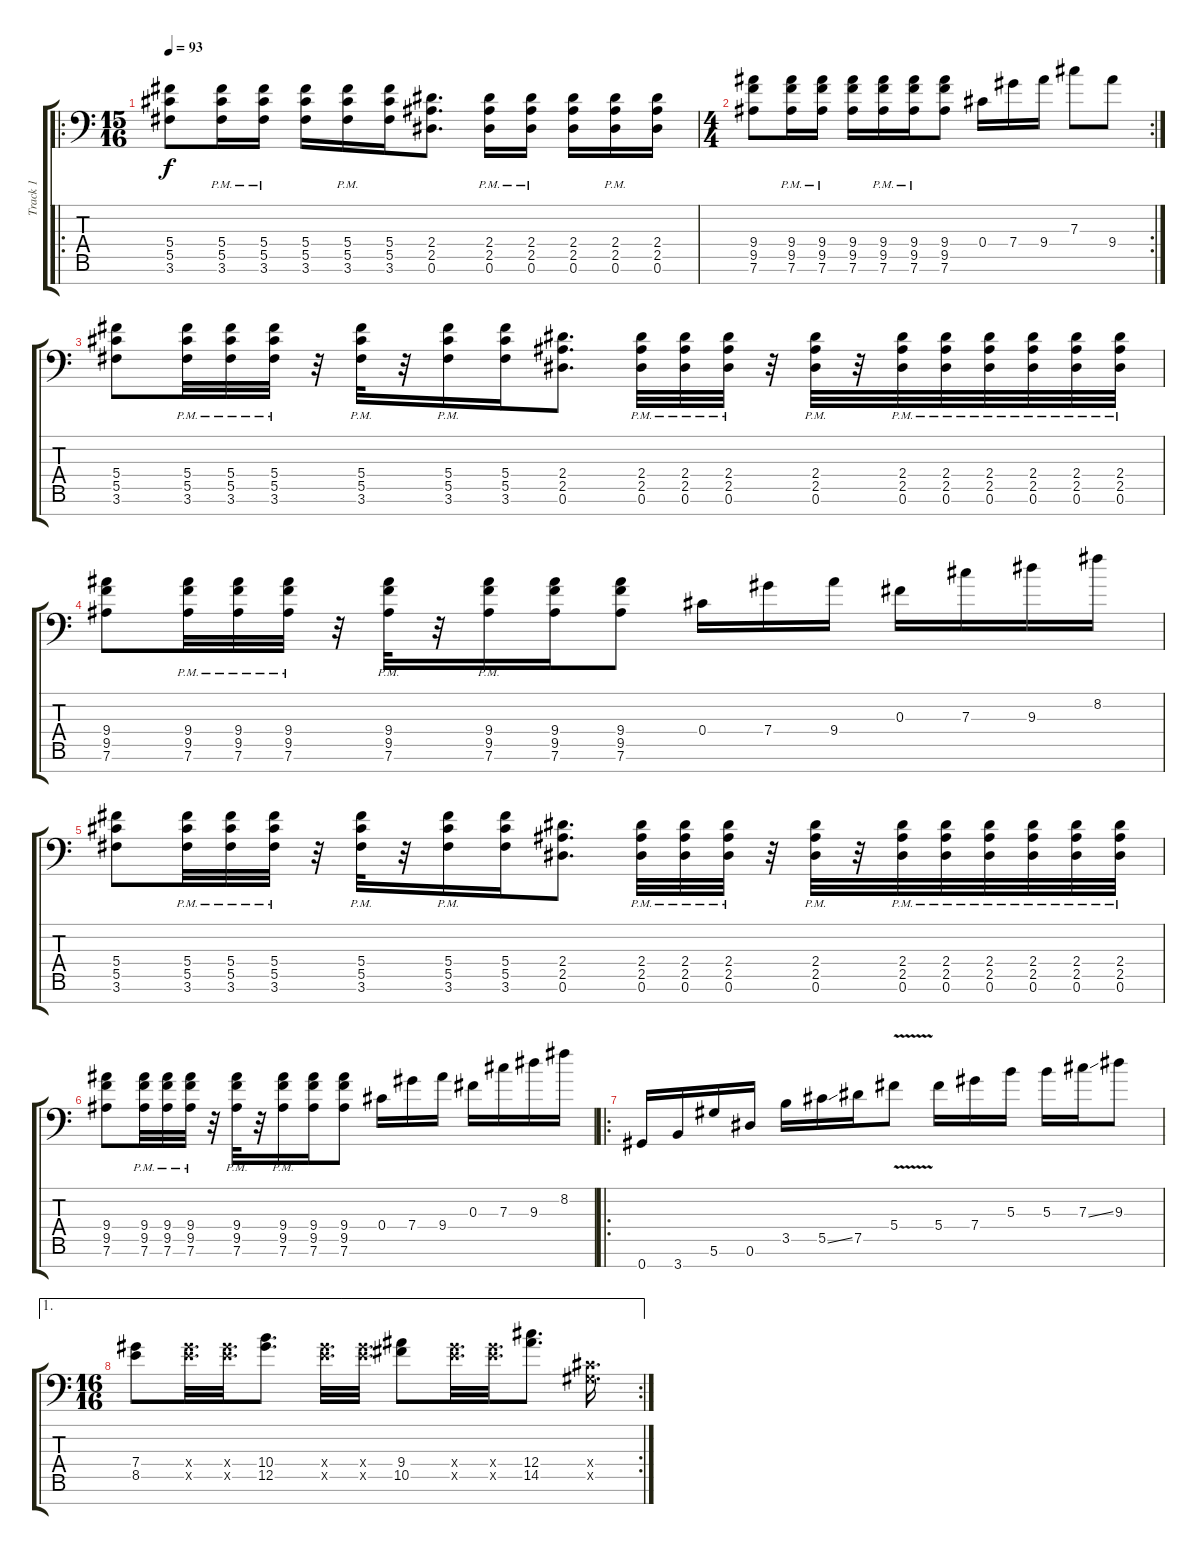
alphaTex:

\track ("Track 1" "Track 1") {instrument distortionguitar}
\staff {score tabs}
\tuning (Eb4 Bb3 Gb3 Db3 Ab2 Eb2 Ab1) {hide}
\ro
\ts (15 16)
\tempo 93
\clef f4
\ks c
(5.4 5.5 3.6).8{dy f} (5.4{pm} 5.5{pm} 3.6{pm}).16 (5.4{pm} 5.5{pm} 3.6{pm}).16 (5.4 5.5 3.6).16 (5.4{pm} 5.5{pm} 3.6{pm}).16 (5.4 5.5 3.6).16 (2.4 2.5 0.6).8{d} (2.4{pm} 2.5{pm} 0.6{pm}).16 (2.4{pm} 2.5{pm} 0.6{pm}).16 (2.4 2.5 0.6).16 (2.4{pm} 2.5{pm} 0.6{pm}).16 (2.4 2.5 0.6).16 |
\rc 2
\ts (4 4)
(9.4 9.5 7.6).8 (9.4{pm} 9.5{pm} 7.6{pm}).16 (9.4{pm} 9.5{pm} 7.6{pm}).16 (9.4 9.5 7.6).16 (9.4{pm} 9.5{pm} 7.6{pm}).16 (9.4{pm} 9.5{pm} 7.6{pm}).16 (9.4 9.5 7.6).8 0.4.16 7.4.16 9.4.16 7.3.8 9.4.8 |
(5.4 5.5 3.6).8 (5.4{pm} 5.5{pm} 3.6{pm}).32 (5.4{pm} 5.5{pm} 3.6{pm}).32 (5.4{pm} 5.5{pm} 3.6{pm}).32 r.32 (5.4{pm} 5.5{pm} 3.6{pm}).32 r.32 (5.4{pm} 5.5{pm} 3.6{pm}).16 (5.4 5.5 3.6).16 (2.4 2.5 0.6).8{d} (2.4{pm} 2.5{pm} 0.6{pm}).32 (2.4{pm} 2.5{pm} 0.6{pm}).32 (2.4{pm} 2.5{pm} 0.6{pm}).32 r.32 (2.4{pm} 2.5{pm} 0.6{pm}).32 r.32 (2.4{pm} 2.5{pm} 0.6{pm}).32 (2.4{pm} 2.5{pm} 0.6{pm}).32 (2.4{pm} 2.5{pm} 0.6{pm}).32 (2.4{pm} 2.5{pm} 0.6{pm}).32 (2.4{pm} 2.5{pm} 0.6{pm}).32 (2.4{pm} 2.5{pm} 0.6{pm}).32 |
(9.4 9.5 7.6).8 (9.4{pm} 9.5{pm} 7.6{pm}).32 (9.4{pm} 9.5{pm} 7.6{pm}).32 (9.4{pm} 9.5{pm} 7.6{pm}).32 r.32 (9.4{pm} 9.5{pm} 7.6{pm}).32 r.32 (9.4{pm} 9.5{pm} 7.6{pm}).16 (9.4 9.5 7.6).16 (9.4 9.5 7.6).8 0.4.16 7.4.16 9.4.16 0.3.16 7.3.16 9.3.16 8.2.16 |
(5.4 5.5 3.6).8 (5.4{pm} 5.5{pm} 3.6{pm}).32 (5.4{pm} 5.5{pm} 3.6{pm}).32 (5.4{pm} 5.5{pm} 3.6{pm}).32 r.32 (5.4{pm} 5.5{pm} 3.6{pm}).32 r.32 (5.4{pm} 5.5{pm} 3.6{pm}).16 (5.4 5.5 3.6).16 (2.4 2.5 0.6).8{d} (2.4{pm} 2.5{pm} 0.6{pm}).32 (2.4{pm} 2.5{pm} 0.6{pm}).32 (2.4{pm} 2.5{pm} 0.6{pm}).32 r.32 (2.4{pm} 2.5{pm} 0.6{pm}).32 r.32 (2.4{pm} 2.5{pm} 0.6{pm}).32 (2.4{pm} 2.5{pm} 0.6{pm}).32 (2.4{pm} 2.5{pm} 0.6{pm}).32 (2.4{pm} 2.5{pm} 0.6{pm}).32 (2.4{pm} 2.5{pm} 0.6{pm}).32 (2.4{pm} 2.5{pm} 0.6{pm}).32 |
(9.4 9.5 7.6).8 (9.4{pm} 9.5{pm} 7.6{pm}).32 (9.4{pm} 9.5{pm} 7.6{pm}).32 (9.4{pm} 9.5{pm} 7.6{pm}).32 r.32 (9.4{pm} 9.5{pm} 7.6{pm}).32 r.32 (9.4{pm} 9.5{pm} 7.6{pm}).16 (9.4 9.5 7.6).16 (9.4 9.5 7.6).8 0.4.16 7.4.16 9.4.16 0.3.16 7.3.16 9.3.16 8.2.16 |
\ro
0.7.16 3.7.16 5.6.16 0.6.16 3.5.16 5.5{ss}.16 7.5.16 5.4{v}.8 5.4.16 7.4.16 5.3.16 5.3.16 7.3{ss}.16 9.3.8 |
\ae 1
\rc 2
\ts (16 16)
(7.4 8.5).8 (7.4{x} 8.5{x}).32{d} (7.4{x} 8.5{x}).32{d} (10.4 12.5).8{d} (7.4{x} 8.5{x}).32{d} (7.4{x} 8.5{x}).32{d} (9.4 10.5).8 (7.4{x} 8.5{x}).32{d} (7.4{x} 8.5{x}).32{d} (12.4 14.5).8{d} (0.4{x} 0.5{x}).16{d}
